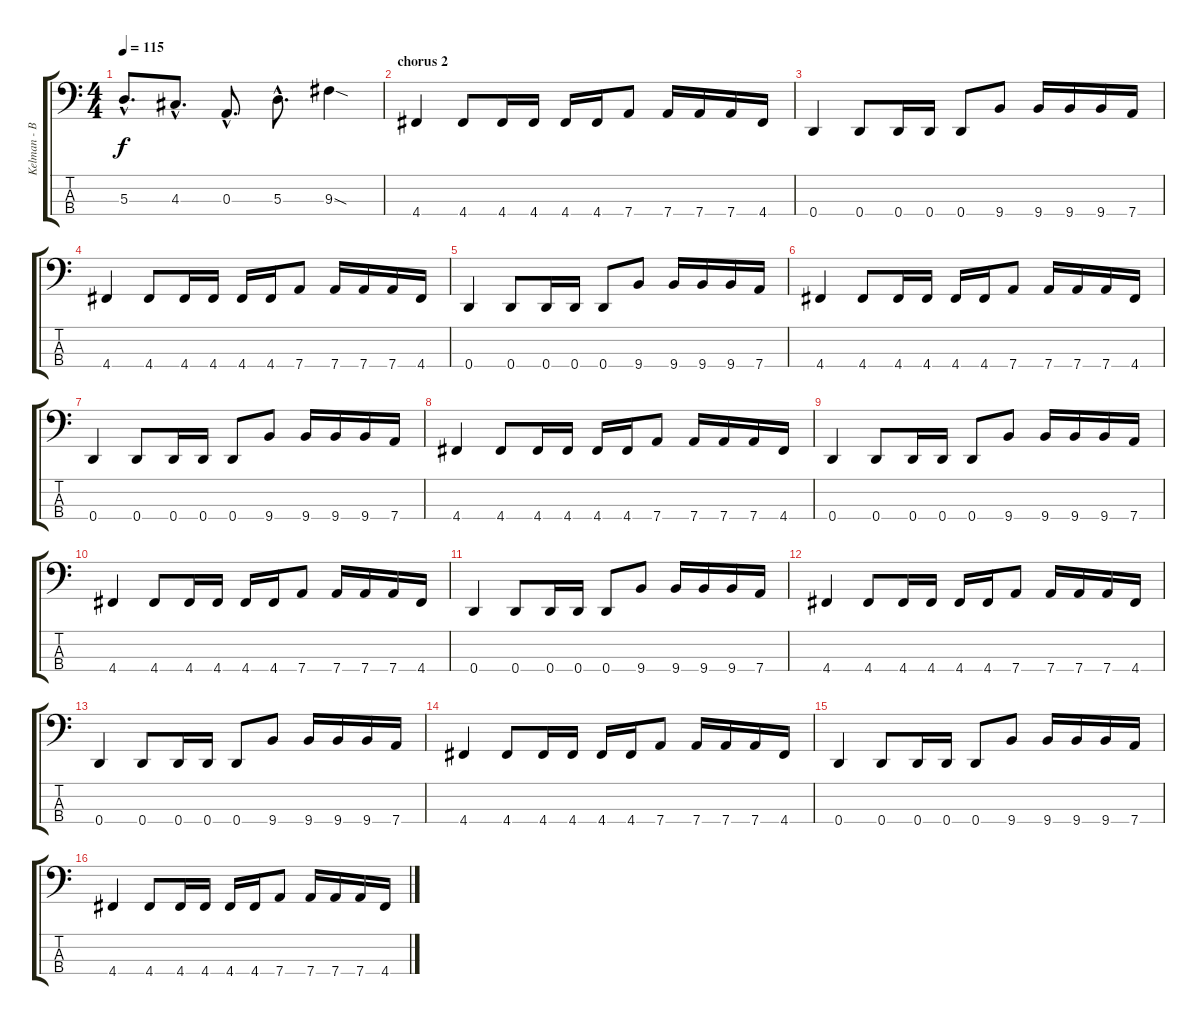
\track ("Kelman - Bass" "Kelman - B") {instrument slapbass1}
\staff {score tabs}
\tuning (G2 D2 A1 D1) {hide}
\ts (4 4)
\tempo 115
\clef f4
\ks c
5.3{hac}.8{d dy f} 4.3{hac}.8{d} 0.3{hac}.8{d} 5.3{hac}.8{d} 9.3{sod}.4 |
\section ("" "chorus 2")
4.4.4 4.4.8 4.4.16 4.4.16 4.4.16 4.4.16 7.4.8 7.4.16 7.4.16 7.4.16 4.4.16 |
0.4.4 0.4.8 0.4.16 0.4.16 0.4.8 9.4.8 9.4.16 9.4.16 9.4.16 7.4.16 |
4.4.4 4.4.8 4.4.16 4.4.16 4.4.16 4.4.16 7.4.8 7.4.16 7.4.16 7.4.16 4.4.16 |
0.4.4 0.4.8 0.4.16 0.4.16 0.4.8 9.4.8 9.4.16 9.4.16 9.4.16 7.4.16 |
4.4.4 4.4.8 4.4.16 4.4.16 4.4.16 4.4.16 7.4.8 7.4.16 7.4.16 7.4.16 4.4.16 |
0.4.4 0.4.8 0.4.16 0.4.16 0.4.8 9.4.8 9.4.16 9.4.16 9.4.16 7.4.16 |
4.4.4 4.4.8 4.4.16 4.4.16 4.4.16 4.4.16 7.4.8 7.4.16 7.4.16 7.4.16 4.4.16 |
0.4.4 0.4.8 0.4.16 0.4.16 0.4.8 9.4.8 9.4.16 9.4.16 9.4.16 7.4.16 |
4.4.4 4.4.8 4.4.16 4.4.16 4.4.16 4.4.16 7.4.8 7.4.16 7.4.16 7.4.16 4.4.16 |
0.4.4 0.4.8 0.4.16 0.4.16 0.4.8 9.4.8 9.4.16 9.4.16 9.4.16 7.4.16 |
4.4.4 4.4.8 4.4.16 4.4.16 4.4.16 4.4.16 7.4.8 7.4.16 7.4.16 7.4.16 4.4.16 |
0.4.4 0.4.8 0.4.16 0.4.16 0.4.8 9.4.8 9.4.16 9.4.16 9.4.16 7.4.16 |
4.4.4 4.4.8 4.4.16 4.4.16 4.4.16 4.4.16 7.4.8 7.4.16 7.4.16 7.4.16 4.4.16 |
0.4.4 0.4.8 0.4.16 0.4.16 0.4.8 9.4.8 9.4.16 9.4.16 9.4.16 7.4.16 |
4.4.4 4.4.8 4.4.16 4.4.16 4.4.16 4.4.16 7.4.8 7.4.16 7.4.16 7.4.16 4.4.16
